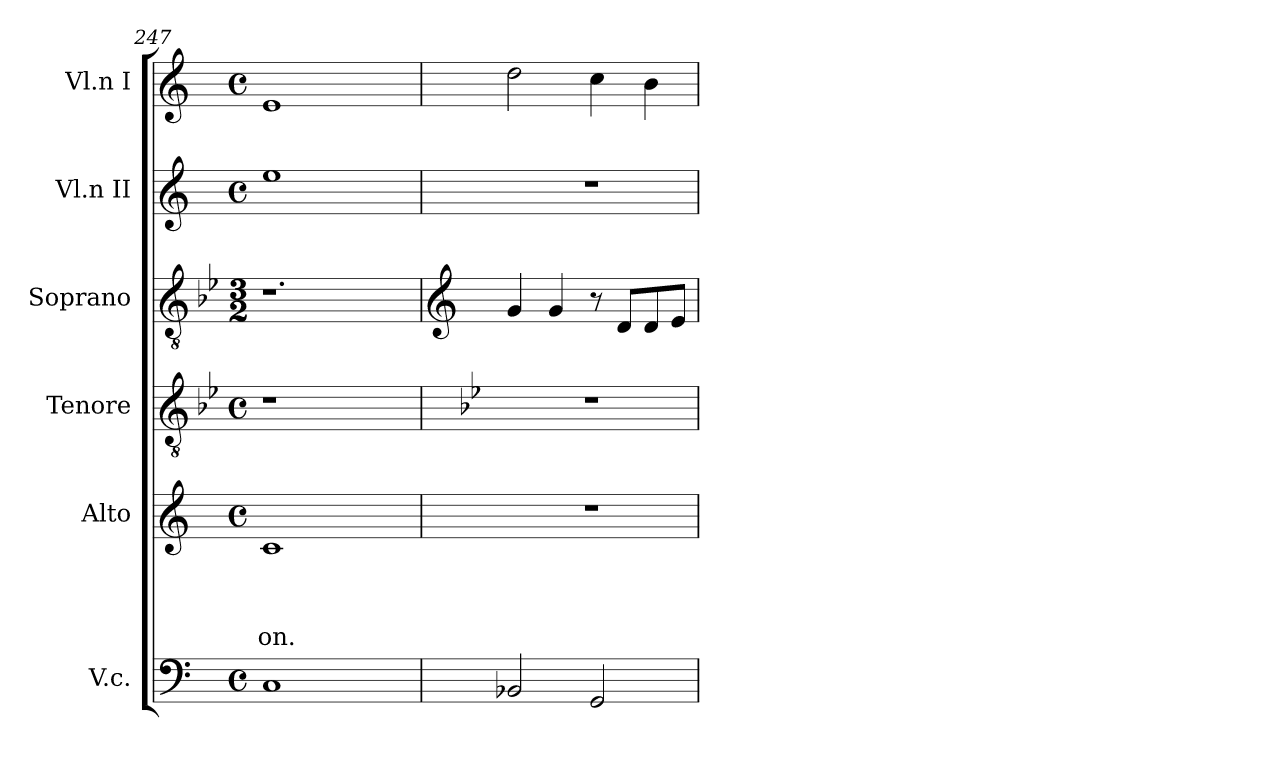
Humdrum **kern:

**kern	**kern	**text	**text	**text	**text	**kern	**kern	**kern	**kern
*part6	*part5	*part5	*part5	*part5	*part5	*part4	*part3	*part2	*part1
*staff6	*staff5	*staff5	*staff5	*staff5	*staff5	*staff4	*staff3	*staff2	*staff1
*I"V.c.	*I"Alto	*	*	*	*	*I"Tenore	*I"Soprano	*I"Vl.n II	*I"Vl.n I
*I'V.c.	*I'Alto	*	*	*	*	*I'Tenore	*I'Soprano	*I'Vl.n II	*I'Vl.n I
*clefF4	*clefG2	*	*	*	*	*clefGv2	*clefGv2	*clefG2	*clefG2
*k[]	*k[]	*	*	*	*	*k[b-e-]	*k[b-e-]	*k[]	*k[]
*C:	*C:	*	*	*	*	*B-:	*B-:	*C:	*C:
*M4/4	*M4/4	*	*	*	*	*M4/4	*M3/2	*M4/4	*M4/4
*met(c)	*met(c)	*	*	*	*	*met(c)	*	*met(c)	*met(c)
=247	=247	=247	=247	=247	=247	=247	=247	=247	=247
!	!	!	!	!	!LO:LY:b	!	!	!	!
1C	1c	.	.	.	on.	1r	1.r	1ee	1e
2ryy	2ryy	.	.	.	.	2ryy	.	2ryy	2ryy
!!LO:LB:g=z
=248	=248	=248	=248	=248	=248	=248	=248	=248	=248
*	*	*	*	*	*	*	*clefG2	*	*
*	*	*	*	*	*	*	*k[]	*	*
*	*	*	*	*	*	*	*C:	*	*
2BB-X/	1r	.	.	.	.	1r	4g/	1r	2dd\
.	.	.	.	.	.	.	4g/	.	.
2GG/	.	.	.	.	.	.	8r	.	4cc\
.	.	.	.	.	.	.	8d/L	.	.
.	.	.	.	.	.	.	8d/	.	4b\
.	.	.	.	.	.	.	8e/J	.	.
=	=	=	=	=	=	=	=	=	=
*-	*-	*-	*-	*-	*-	*-	*-	*-	*-
